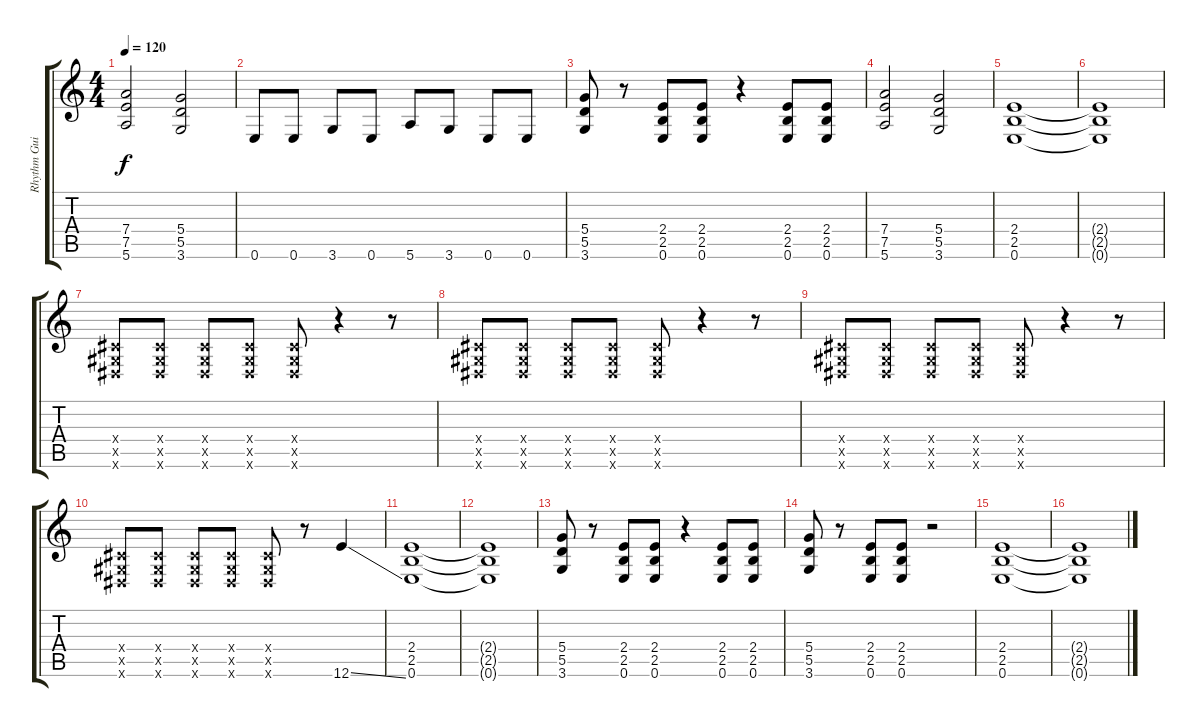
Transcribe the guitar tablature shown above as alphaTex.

\track ("Rhythm Guitar II" "Rhythm Gui") {instrument overdrivenguitar}
\staff {score tabs}
\tuning (E4 B3 G3 D3 A2 E2) {hide}
\ts (4 4)
\tempo 120
\clef g2
\ks c
(7.4 7.5 5.6).2{dy f} (5.4 5.5 3.6).2 |
0.6.8 0.6.8 3.6.8 0.6.8 5.6.8 3.6.8 0.6.8 0.6.8 |
(5.4 5.5 3.6).8 r.8 (2.4 2.5 0.6).8 (2.4 2.5 0.6).8 r.4 (2.4 2.5 0.6).8 (2.4 2.5 0.6).8 |
(7.4 7.5 5.6).2 (5.4 5.5 3.6).2 |
(2.4 2.5 0.6).1 |
(2.4{t} 2.5{t} 0.6{t}).1 |
(-1.4{x} -1.5{x} -1.6{x}).8 (-1.4{x} -1.5{x} -1.6{x}).8 (-1.4{x} -1.5{x} -1.6{x}).8 (-1.4{x} -1.5{x} -1.6{x}).8 (-1.4{x} -1.5{x} -1.6{x}).8 r.4 r.8 |
(-1.4{x} -1.5{x} -1.6{x}).8 (-1.4{x} -1.5{x} -1.6{x}).8 (-1.4{x} -1.5{x} -1.6{x}).8 (-1.4{x} -1.5{x} -1.6{x}).8 (-1.4{x} -1.5{x} -1.6{x}).8 r.4 r.8 |
(-1.4{x} -1.5{x} -1.6{x}).8 (-1.4{x} -1.5{x} -1.6{x}).8 (-1.4{x} -1.5{x} -1.6{x}).8 (-1.4{x} -1.5{x} -1.6{x}).8 (-1.4{x} -1.5{x} -1.6{x}).8 r.4 r.8 |
(-1.4{x} -1.5{x} -1.6{x}).8 (-1.4{x} -1.5{x} -1.6{x}).8 (-1.4{x} -1.5{x} -1.6{x}).8 (-1.4{x} -1.5{x} -1.6{x}).8 (-1.4{x} -1.5{x} -1.6{x}).8 r.8 12.6{ss}.4 |
(2.4 2.5 0.6).1 |
(2.4{t} 2.5{t} 0.6{t}).1 |
(5.4 5.5 3.6).8 r.8 (2.4 2.5 0.6).8 (2.4 2.5 0.6).8 r.4 (2.4 2.5 0.6).8 (2.4 2.5 0.6).8 |
(5.4 5.5 3.6).8 r.8 (2.4 2.5 0.6).8 (2.4 2.5 0.6).8 r.2 |
(2.4 2.5 0.6).1 |
(2.4{t} 2.5{t} 0.6{t}).1
